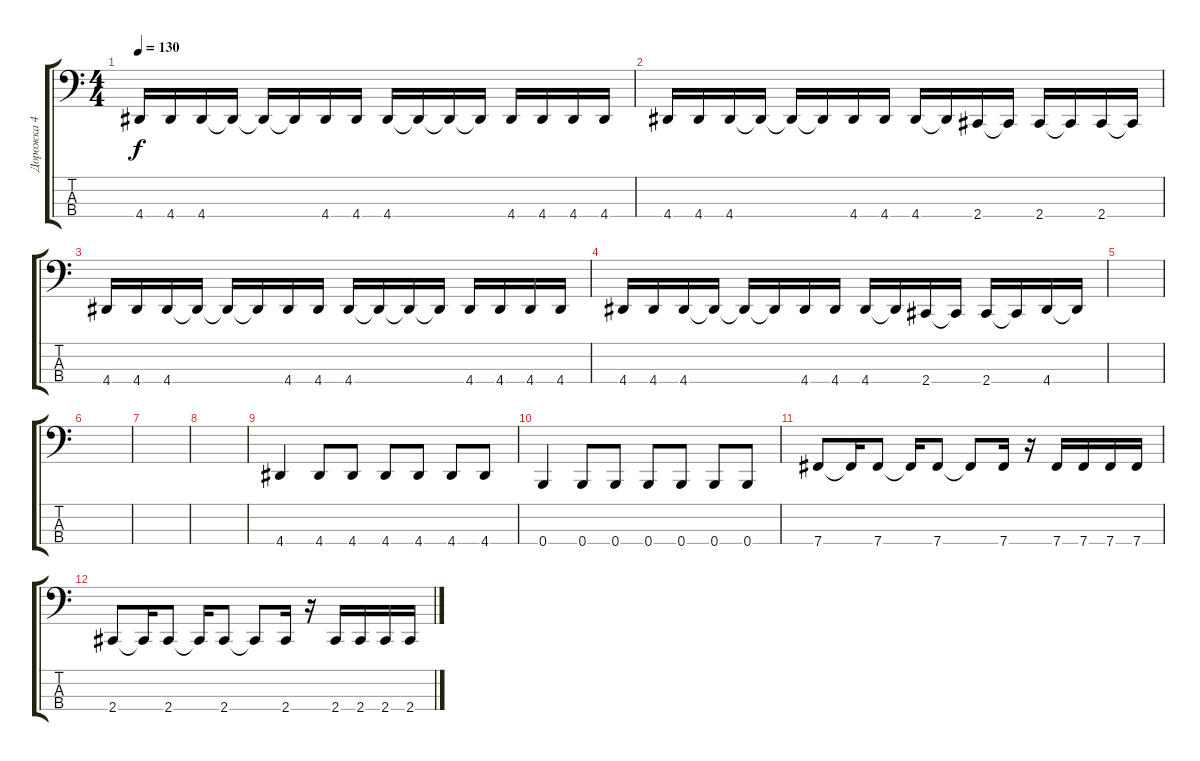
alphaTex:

\track ("Дорожка 4" "Дорожка 4") {instrument electricbasspick}
\staff {score tabs}
\tuning (E2 B1 Gb1 B0) {hide}
\ts (4 4)
\tempo 130
\clef f4
\ks c
4.4.16{dy f} 4.4.16 4.4.16 4.4{t}.16 4.4{t}.16 4.4{t}.16 4.4.16 4.4.16 4.4.16 4.4{t}.16 4.4{t}.16 4.4{t}.16 4.4.16 4.4.16 4.4.16 4.4.16 |
4.4.16 4.4.16 4.4.16 4.4{t}.16 4.4{t}.16 4.4{t}.16 4.4.16 4.4.16 4.4.16 4.4{t}.16 2.4.16 2.4{t}.16 2.4.16 2.4{t}.16 2.4.16 2.4{t}.16 |
4.4.16 4.4.16 4.4.16 4.4{t}.16 4.4{t}.16 4.4{t}.16 4.4.16 4.4.16 4.4.16 4.4{t}.16 4.4{t}.16 4.4{t}.16 4.4.16 4.4.16 4.4.16 4.4.16 |
4.4.16 4.4.16 4.4.16 4.4{t}.16 4.4{t}.16 4.4{t}.16 4.4.16 4.4.16 4.4.16 4.4{t}.16 2.4.16 2.4{t}.16 2.4.16 2.4{t}.16 4.4.16 4.4{t}.16 |
|
|
|
|
4.4.4 4.4.8 4.4.8 4.4.8 4.4.8 4.4.8 4.4.8 |
0.4.4 0.4.8 0.4.8 0.4.8 0.4.8 0.4.8 0.4.8 |
7.4.8 7.4{t}.16 7.4.8 7.4{t}.16 7.4.8 7.4{t}.8 7.4.16 r.16 7.4.16 7.4.16 7.4.16 7.4.16 |
2.4.8 2.4{t}.16 2.4.8 2.4{t}.16 2.4.8 2.4{t}.8 2.4.16 r.16 2.4.16 2.4.16 2.4.16 2.4.16
